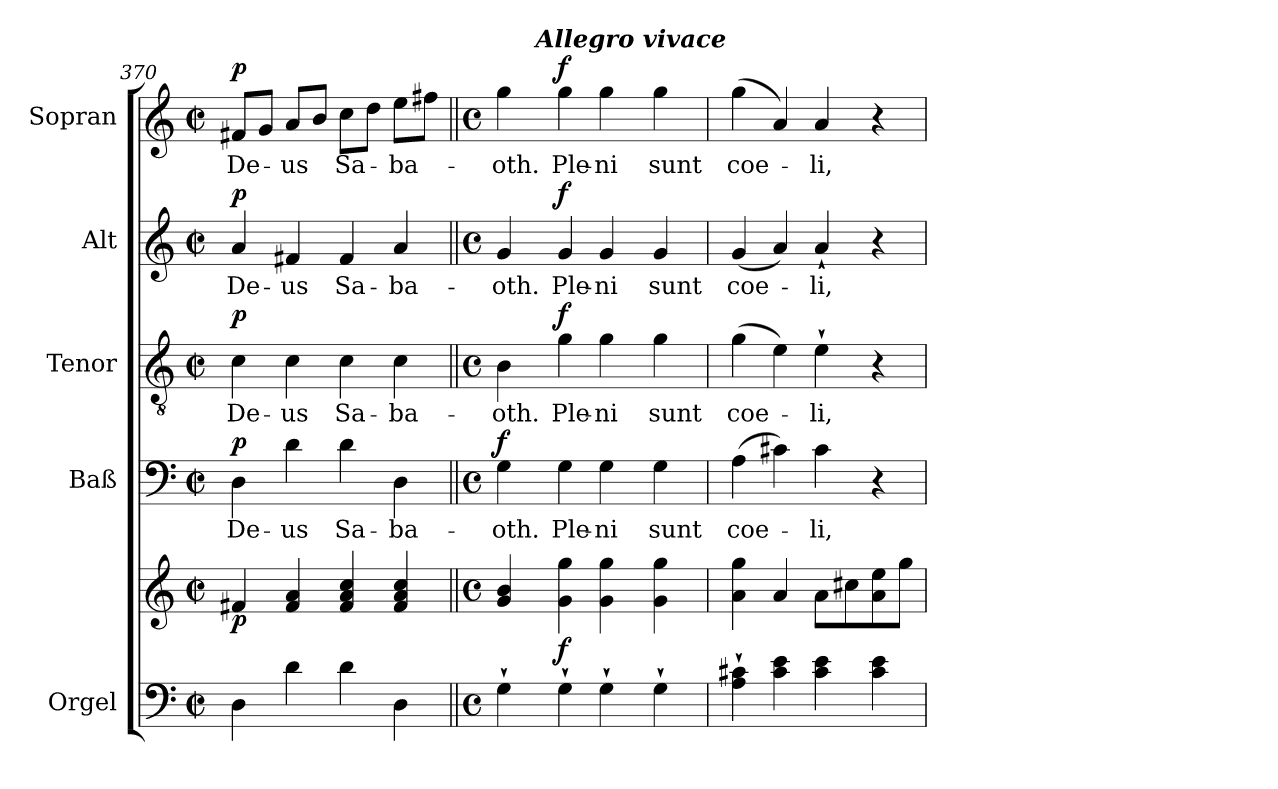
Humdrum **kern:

**kern	**kern	**dynam	**kern	**text	**dynam	**kern	**text	**dynam	**kern	**text	**dynam	**kern	**text	**dynam
*part5	*part5	*part5	*part4	*part4	*part4	*part3	*part3	*part3	*part2	*part2	*part2	*part1	*part1	*part1
*staff6	*staff5	*staff5/6	*staff4	*staff4	*staff4	*staff3	*staff3	*staff3	*staff2	*staff2	*staff2	*staff1	*staff1	*staff1
*I"Orgel	*	*	*I"Baß	*	*	*I"Tenor	*	*	*I"Alt	*	*	*I"Sopran	*	*
*clefF4	*clefG2	*	*clefF4	*	*	*clefGv2	*	*	*clefG2	*	*	*clefG2	*	*
*k[]	*k[]	*	*k[]	*	*	*k[]	*	*	*k[]	*	*	*k[]	*	*
*C:	*C:	*	*C:	*	*	*C:	*	*	*C:	*	*	*C:	*	*
*M2/2	*M2/2	*	*M2/2	*	*	*M2/2	*	*	*M2/2	*	*	*M2/2	*	*
*met(c|)	*met(c|)	*	*met(c|)	*	*	*met(c|)	*	*	*met(c|)	*	*	*met(c|)	*	*
=370	=370	=370	=370	=370	=370	=370	=370	=370	=370	=370	=370	=370	=370	=370
!	!	!LO:DY:b	!	!LO:LY:b	!LO:DY:a	!	!LO:LY:b	!LO:DY:a	!	!LO:LY:b	!LO:DY:a	!	!LO:LY:b	!LO:DY:a
4D\	4f#X/	p	4D\	De-	p	4c\	De-	p	4a/	De-	p	8f#X/L	De-	p
.	.	.	.	.	.	.	.	.	.	.	.	8g/J	.	.
!	!	!	!	!LO:LY:b	!	!	!LO:LY:b	!	!	!LO:LY:b	!	!	!LO:LY:b	!
4d\	4f#/ 4a/	.	4d\	-us	.	4c\	-us	.	4f#X/	-us	.	8a/L	-us	.
.	.	.	.	.	.	.	.	.	.	.	.	8b/J	.	.
!	!	!	!	!LO:LY:b	!	!	!LO:LY:b	!	!	!LO:LY:b	!	!	!LO:LY:b	!
4d\	4f#/ 4a/ 4cc/	.	4d\	Sa-	.	4c\	Sa-	.	4f#/	Sa-	.	8cc\L	Sa-	.
.	.	.	.	.	.	.	.	.	.	.	.	8dd\J	.	.
!	!	!	!	!LO:LY:b	!	!	!LO:LY:b	!	!	!LO:LY:b	!	!	!LO:LY:b	!
4D\	4f#/ 4a/ 4cc/	.	4D\	-ba-	.	4c\	-ba-	.	4a/	-ba-	.	8ee\L	-ba-	.
.	.	.	.	.	.	.	.	.	.	.	.	8ff#X\J	.	.
!!LO:LB:g=z
=371||	=371||	=371||	=371||	=371||	=371||	=371||	=371||	=371||	=371||	=371||	=371||	=371||	=371||	=371||
*M4/4	*M4/4	*	*M4/4	*	*	*M4/4	*	*	*M4/4	*	*	*M4/4	*	*
*met(c)	*met(c)	*	*met(c)	*	*	*met(c)	*	*	*met(c)	*	*	*met(c)	*	*
!	!	!	!	!LO:LY:b	!LO:DY:a	!	!LO:LY:b	!	!	!LO:LY:b	!	!	!LO:LY:b	!
*	*	*	*	*	*	*	*	*	*	*	*	*^	*	*
4G`>\	4g/ 4b/	.	4G\	-oth.	f	4B\	-oth.	.	4g/	-oth.	.	4gg\	8ryy	-oth.	.
.	.	.	.	.	.	.	.	.	.	.	.	.	32ryy	.	.
!	!	!	!	!	!	!	!	!	!	!	!	!	!LO:TX:a:Bi:t=Allegro vivace	!	!
.	.	.	.	.	.	.	.	.	.	.	.	.	2ryy	.	.
!	!	!LO:DY:b	!	!LO:LY:b	!	!	!LO:LY:b	!LO:DY:a	!	!LO:LY:b	!LO:DY:a	!	!	!LO:LY:b	!LO:DY:a
4G`>\	4g\ 4gg\	f	4G\	Ple-	.	4g\	Ple-	f	4g/	Ple-	f	4gg\	.	Ple-	f
!	!	!	!	!LO:LY:b	!	!	!LO:LY:b	!	!	!LO:LY:b	!	!	!	!LO:LY:b	!
4G`>\	4g\ 4gg\	.	4G\	-ni	.	4g\	-ni	.	4g/	-ni	.	4gg\	.	-ni	.
.	.	.	.	.	.	.	.	.	.	.	.	.	4ryy	.	.
!	!	!	!	!LO:LY:b	!	!	!LO:LY:b	!	!	!LO:LY:b	!	!	!	!LO:LY:b	!
4G`>\	4g\ 4gg\	.	4G\	sunt	.	4g\	sunt	.	4g/	sunt	.	4gg\	.	sunt	.
.	.	.	.	.	.	.	.	.	.	.	.	.	16.ryy	.	.
=372	=372	=372	=372	=372	=372	=372	=372	=372	=372	=372	=372	=372	=372	=372	=372
!	!	!	!	!LO:LY:b	!	!	!LO:LY:b	!	!	!LO:LY:b	!	!	!	!LO:LY:b	!
*	*	*	*	*	*	*	*	*	*	*	*	*v	*v	*	*
4A\`> 4c#X\`>	4a\ 4gg\	.	(>4A\	coe-	.	(>4g\	coe-	.	(<4g/	coe-	.	(>4gg\	coe-	.
4c#\ 4e\	4a/	.	4c#X\)	.	.	4e\)	.	.	4a/)	.	.	4a/)	.	.
!	!	!	!	!LO:LY:b	!	!	!LO:LY:b	!	!	!LO:LY:b	!	!	!LO:LY:b	!
4c#\ 4e\	8a\L	.	4c#\	-li,	.	4e`>\	-li,	.	4a`>/	-li,	.	4a/	-li,	.
.	8cc#X\	.	.	.	.	.	.	.	.	.	.	.	.	.
4c#\ 4e\	8a\ 8ee\	.	4r	.	.	4r	.	.	4r	.	.	4r	.	.
.	8gg\J	.	.	.	.	.	.	.	.	.	.	.	.	.
=	=	=	=	=	=	=	=	=	=	=	=	=	=	=
*-	*-	*-	*-	*-	*-	*-	*-	*-	*-	*-	*-	*-	*-	*-
